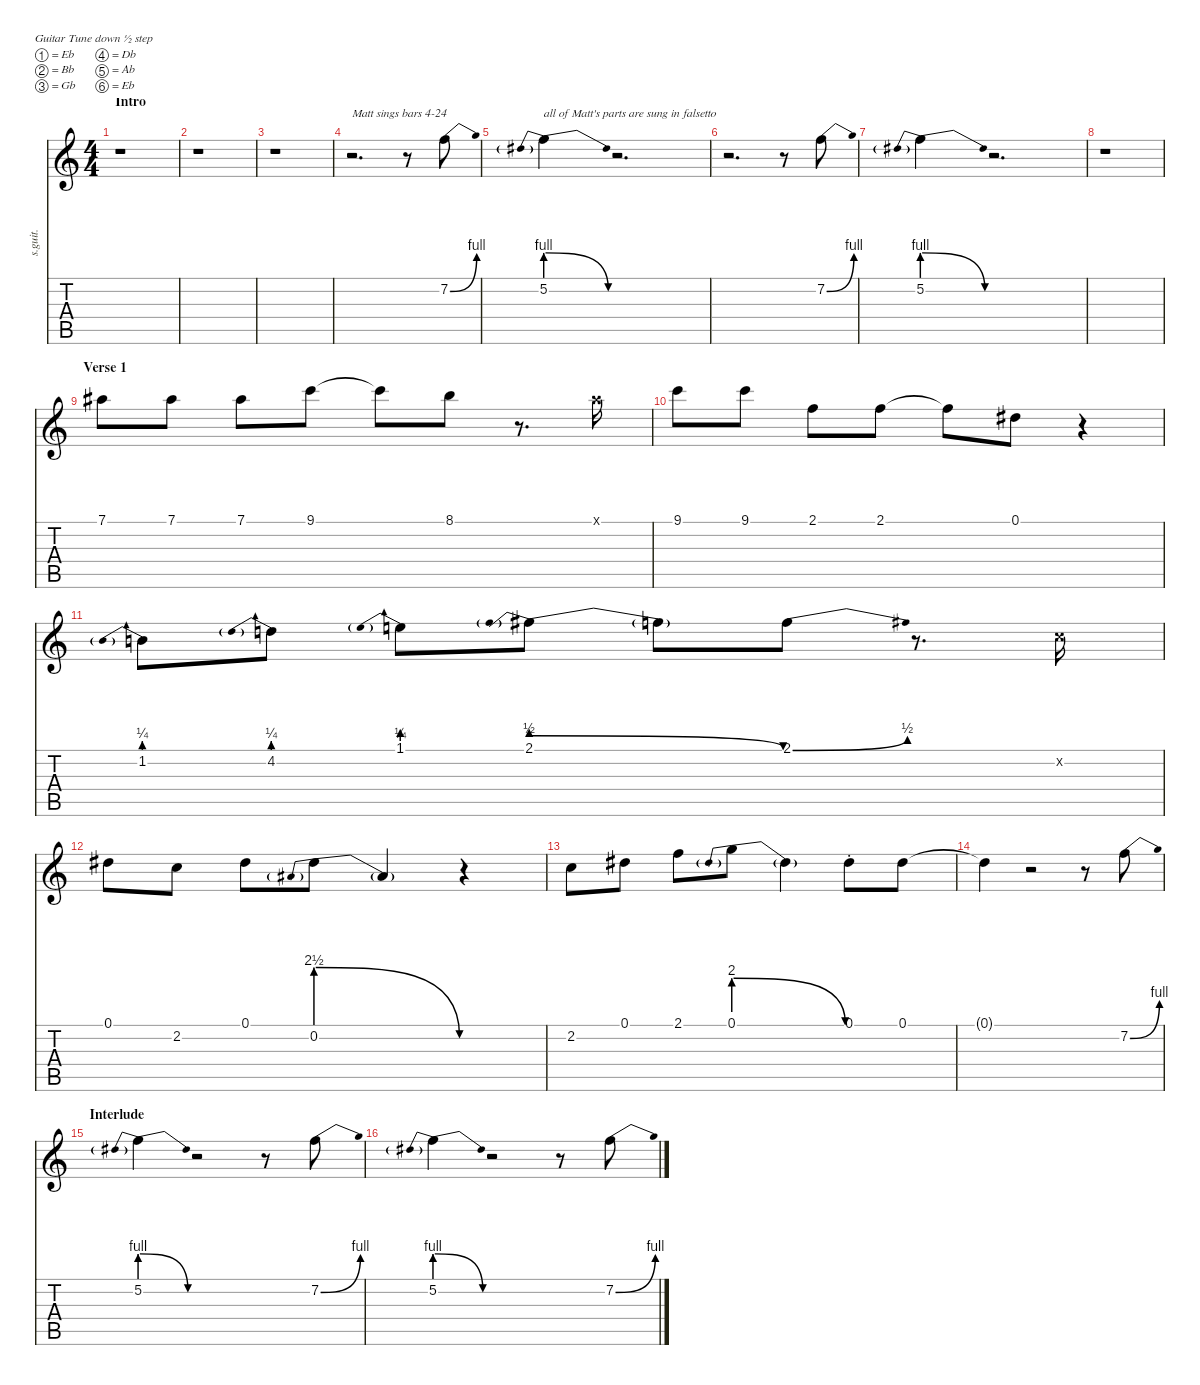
\defaultSystemsLayout 4
\hideDynamics
\bracketExtendMode nobrackets
\track ("Backup Vocals (Matt, Rivers, Brian)" "s.guit.") {instrument flute}
\staff {score tabs}
\tuning (Eb4 Bb3 Gb3 Db3 Ab2 Eb2)
\displaytranspose 12
\ts (4 4)
\beaming (8 2 2 2 2)
\section ("" "Intro")
\tempo (76 hide)
\clef g2
\ks c
r.1{dy f instrument flute} |
r.1 |
r.1 |
r.2{d txt "Matt sings bars 4-24"} r.8 7.2{be (bend 0 0 30 4)}.8{lyrics (0 "") lyrics (1 "") lyrics (2 "") lyrics (3 "") lyrics (4 "") lyrics (5 "") lyrics (6 "") lyrics (7 "") lyrics (8 "") lyrics (9 "")} |
5.2{be (prebendrelease 0 4 19.8 0)}.4{txt "all of Matt's parts are sung in falsetto" lyrics (0 "") lyrics (1 "") lyrics (2 "") lyrics (3 "") lyrics (4 "") lyrics (5 "") lyrics (6 "") lyrics (7 "") lyrics (8 "") lyrics (9 "")} r.2{d} |
r.2{d} r.8 7.2{be (bend 0 0 30 4)}.8{lyrics (0 "") lyrics (1 "") lyrics (2 "") lyrics (3 "") lyrics (4 "") lyrics (5 "") lyrics (6 "") lyrics (7 "") lyrics (8 "") lyrics (9 "")} |
5.2{be (prebendrelease 0 4 19.8 0)}.4{lyrics (0 "") lyrics (1 "") lyrics (2 "") lyrics (3 "") lyrics (4 "") lyrics (5 "") lyrics (6 "") lyrics (7 "") lyrics (8 "") lyrics (9 "")} r.2{d} |
r.1 |
\section ("" "Verse 1")
7.1{acc #}.8{lyrics (0 "") lyrics (1 "") lyrics (2 "") lyrics (3 "") lyrics (4 "") lyrics (5 "") lyrics (6 "") lyrics (7 "") lyrics (8 "") lyrics (9 "")} 7.1{acc #}.8{lyrics (0 "") lyrics (1 "") lyrics (2 "") lyrics (3 "") lyrics (4 "") lyrics (5 "") lyrics (6 "") lyrics (7 "") lyrics (8 "") lyrics (9 "")} 7.1{acc #}.8{lyrics (0 "") lyrics (1 "") lyrics (2 "") lyrics (3 "") lyrics (4 "") lyrics (5 "") lyrics (6 "") lyrics (7 "") lyrics (8 "") lyrics (9 "")} 9.1.8{lyrics (0 "") lyrics (1 "") lyrics (2 "") lyrics (3 "") lyrics (4 "") lyrics (5 "") lyrics (6 "") lyrics (7 "") lyrics (8 "") lyrics (9 "")} 9.1{t}.8{lyrics (0 "") lyrics (1 "") lyrics (2 "") lyrics (3 "") lyrics (4 "") lyrics (5 "") lyrics (6 "") lyrics (7 "") lyrics (8 "") lyrics (9 "")} 8.1.8{lyrics (0 "") lyrics (1 "") lyrics (2 "") lyrics (3 "") lyrics (4 "") lyrics (5 "") lyrics (6 "") lyrics (7 "") lyrics (8 "") lyrics (9 "")} r.8{d} 7.1{x acc #}.16{lyrics (0 "") lyrics (1 "") lyrics (2 "") lyrics (3 "") lyrics (4 "") lyrics (5 "") lyrics (6 "") lyrics (7 "") lyrics (8 "") lyrics (9 "")} |
9.1.8{lyrics (0 "") lyrics (1 "") lyrics (2 "") lyrics (3 "") lyrics (4 "") lyrics (5 "") lyrics (6 "") lyrics (7 "") lyrics (8 "") lyrics (9 "")} 9.1.8{lyrics (0 "") lyrics (1 "") lyrics (2 "") lyrics (3 "") lyrics (4 "") lyrics (5 "") lyrics (6 "") lyrics (7 "") lyrics (8 "") lyrics (9 "")} 2.1.8{lyrics (0 "") lyrics (1 "") lyrics (2 "") lyrics (3 "") lyrics (4 "") lyrics (5 "") lyrics (6 "") lyrics (7 "") lyrics (8 "") lyrics (9 "")} 2.1.8{lyrics (0 "") lyrics (1 "") lyrics (2 "") lyrics (3 "") lyrics (4 "") lyrics (5 "") lyrics (6 "") lyrics (7 "") lyrics (8 "") lyrics (9 "")} 2.1{t}.8{lyrics (0 "") lyrics (1 "") lyrics (2 "") lyrics (3 "") lyrics (4 "") lyrics (5 "") lyrics (6 "") lyrics (7 "") lyrics (8 "") lyrics (9 "")} 0.1{acc #}.8{lyrics (0 "") lyrics (1 "") lyrics (2 "") lyrics (3 "") lyrics (4 "") lyrics (5 "") lyrics (6 "") lyrics (7 "") lyrics (8 "") lyrics (9 "")} r.4 |
1.2{be (prebend 0 1 60 1)}.8{lyrics (0 "") lyrics (1 "") lyrics (2 "") lyrics (3 "") lyrics (4 "") lyrics (5 "") lyrics (6 "") lyrics (7 "") lyrics (8 "") lyrics (9 "")} 4.2{be (prebend 0 1 60 1)}.8{lyrics (0 "") lyrics (1 "") lyrics (2 "") lyrics (3 "") lyrics (4 "") lyrics (5 "") lyrics (6 "") lyrics (7 "") lyrics (8 "") lyrics (9 "")} 1.1{be (prebend 0 1 60 1)}.8{lyrics (0 "") lyrics (1 "") lyrics (2 "") lyrics (3 "") lyrics (4 "") lyrics (5 "") lyrics (6 "") lyrics (7 "") lyrics (8 "") lyrics (9 "")} 2.1{be (prebendrelease 0 2 30 0)}.8{lyrics (0 "") lyrics (1 "") lyrics (2 "") lyrics (3 "") lyrics (4 "") lyrics (5 "") lyrics (6 "") lyrics (7 "") lyrics (8 "") lyrics (9 "")} 2.1{t}.8{lyrics (0 "") lyrics (1 "") lyrics (2 "") lyrics (3 "") lyrics (4 "") lyrics (5 "") lyrics (6 "") lyrics (7 "") lyrics (8 "") lyrics (9 "")} 2.1{be (bend 0 0 60 2)}.8{lyrics (0 "") lyrics (1 "") lyrics (2 "") lyrics (3 "") lyrics (4 "") lyrics (5 "") lyrics (6 "") lyrics (7 "") lyrics (8 "") lyrics (9 "")} r.8{d} 2.2{x}.16{lyrics (0 "") lyrics (1 "") lyrics (2 "") lyrics (3 "") lyrics (4 "") lyrics (5 "") lyrics (6 "") lyrics (7 "") lyrics (8 "") lyrics (9 "")} |
0.1{acc #}.8{lyrics (0 "") lyrics (1 "") lyrics (2 "") lyrics (3 "") lyrics (4 "") lyrics (5 "") lyrics (6 "") lyrics (7 "") lyrics (8 "") lyrics (9 "")} 2.2.8{lyrics (0 "") lyrics (1 "") lyrics (2 "") lyrics (3 "") lyrics (4 "") lyrics (5 "") lyrics (6 "") lyrics (7 "") lyrics (8 "") lyrics (9 "")} 0.1{acc #}.8{lyrics (0 "") lyrics (1 "") lyrics (2 "") lyrics (3 "") lyrics (4 "") lyrics (5 "") lyrics (6 "") lyrics (7 "") lyrics (8 "") lyrics (9 "")} 0.2{be (prebendrelease 0 10 30 0)}.8{lyrics (0 "") lyrics (1 "") lyrics (2 "") lyrics (3 "") lyrics (4 "") lyrics (5 "") lyrics (6 "") lyrics (7 "") lyrics (8 "") lyrics (9 "")} 0.2{t acc #}.4{lyrics (0 "") lyrics (1 "") lyrics (2 "") lyrics (3 "") lyrics (4 "") lyrics (5 "") lyrics (6 "") lyrics (7 "") lyrics (8 "") lyrics (9 "")} r.4 |
2.2.8{lyrics (0 "") lyrics (1 "") lyrics (2 "") lyrics (3 "") lyrics (4 "") lyrics (5 "") lyrics (6 "") lyrics (7 "") lyrics (8 "") lyrics (9 "")} 0.1{acc #}.8{lyrics (0 "") lyrics (1 "") lyrics (2 "") lyrics (3 "") lyrics (4 "") lyrics (5 "") lyrics (6 "") lyrics (7 "") lyrics (8 "") lyrics (9 "")} 2.1.8{lyrics (0 "") lyrics (1 "") lyrics (2 "") lyrics (3 "") lyrics (4 "") lyrics (5 "") lyrics (6 "") lyrics (7 "") lyrics (8 "") lyrics (9 "")} 0.1{be (prebendrelease 0 8 45 0)}.8{lyrics (0 "") lyrics (1 "") lyrics (2 "") lyrics (3 "") lyrics (4 "") lyrics (5 "") lyrics (6 "") lyrics (7 "") lyrics (8 "") lyrics (9 "")} 0.1{t acc #}.4{lyrics (0 "") lyrics (1 "") lyrics (2 "") lyrics (3 "") lyrics (4 "") lyrics (5 "") lyrics (6 "") lyrics (7 "") lyrics (8 "") lyrics (9 "")} 0.1{st acc #}.8{lyrics (0 "") lyrics (1 "") lyrics (2 "") lyrics (3 "") lyrics (4 "") lyrics (5 "") lyrics (6 "") lyrics (7 "") lyrics (8 "") lyrics (9 "")} 0.1{acc #}.8{lyrics (0 "") lyrics (1 "") lyrics (2 "") lyrics (3 "") lyrics (4 "") lyrics (5 "") lyrics (6 "") lyrics (7 "") lyrics (8 "") lyrics (9 "")} |
0.1{t acc #}.4{lyrics (0 "") lyrics (1 "") lyrics (2 "") lyrics (3 "") lyrics (4 "") lyrics (5 "") lyrics (6 "") lyrics (7 "") lyrics (8 "") lyrics (9 "")} r.2 r.8 7.2{be (bend 0 0 30 4)}.8{lyrics (0 "") lyrics (1 "") lyrics (2 "") lyrics (3 "") lyrics (4 "") lyrics (5 "") lyrics (6 "") lyrics (7 "") lyrics (8 "") lyrics (9 "")} |
\section ("" "Interlude")
5.2{be (prebendrelease 0 4 19.8 0)}.4{lyrics (0 "") lyrics (1 "") lyrics (2 "") lyrics (3 "") lyrics (4 "") lyrics (5 "") lyrics (6 "") lyrics (7 "") lyrics (8 "") lyrics (9 "")} r.2 r.8 7.2{be (bend 0 0 30 4)}.8{lyrics (0 "") lyrics (1 "") lyrics (2 "") lyrics (3 "") lyrics (4 "") lyrics (5 "") lyrics (6 "") lyrics (7 "") lyrics (8 "") lyrics (9 "")} |
5.2{be (prebendrelease 0 4 19.8 0)}.4{lyrics (0 "") lyrics (1 "") lyrics (2 "") lyrics (3 "") lyrics (4 "") lyrics (5 "") lyrics (6 "") lyrics (7 "") lyrics (8 "") lyrics (9 "")} r.2 r.8 7.2{be (bend 0 0 30 4)}.8{lyrics (0 "") lyrics (1 "") lyrics (2 "") lyrics (3 "") lyrics (4 "") lyrics (5 "") lyrics (6 "") lyrics (7 "") lyrics (8 "") lyrics (9 "")}
